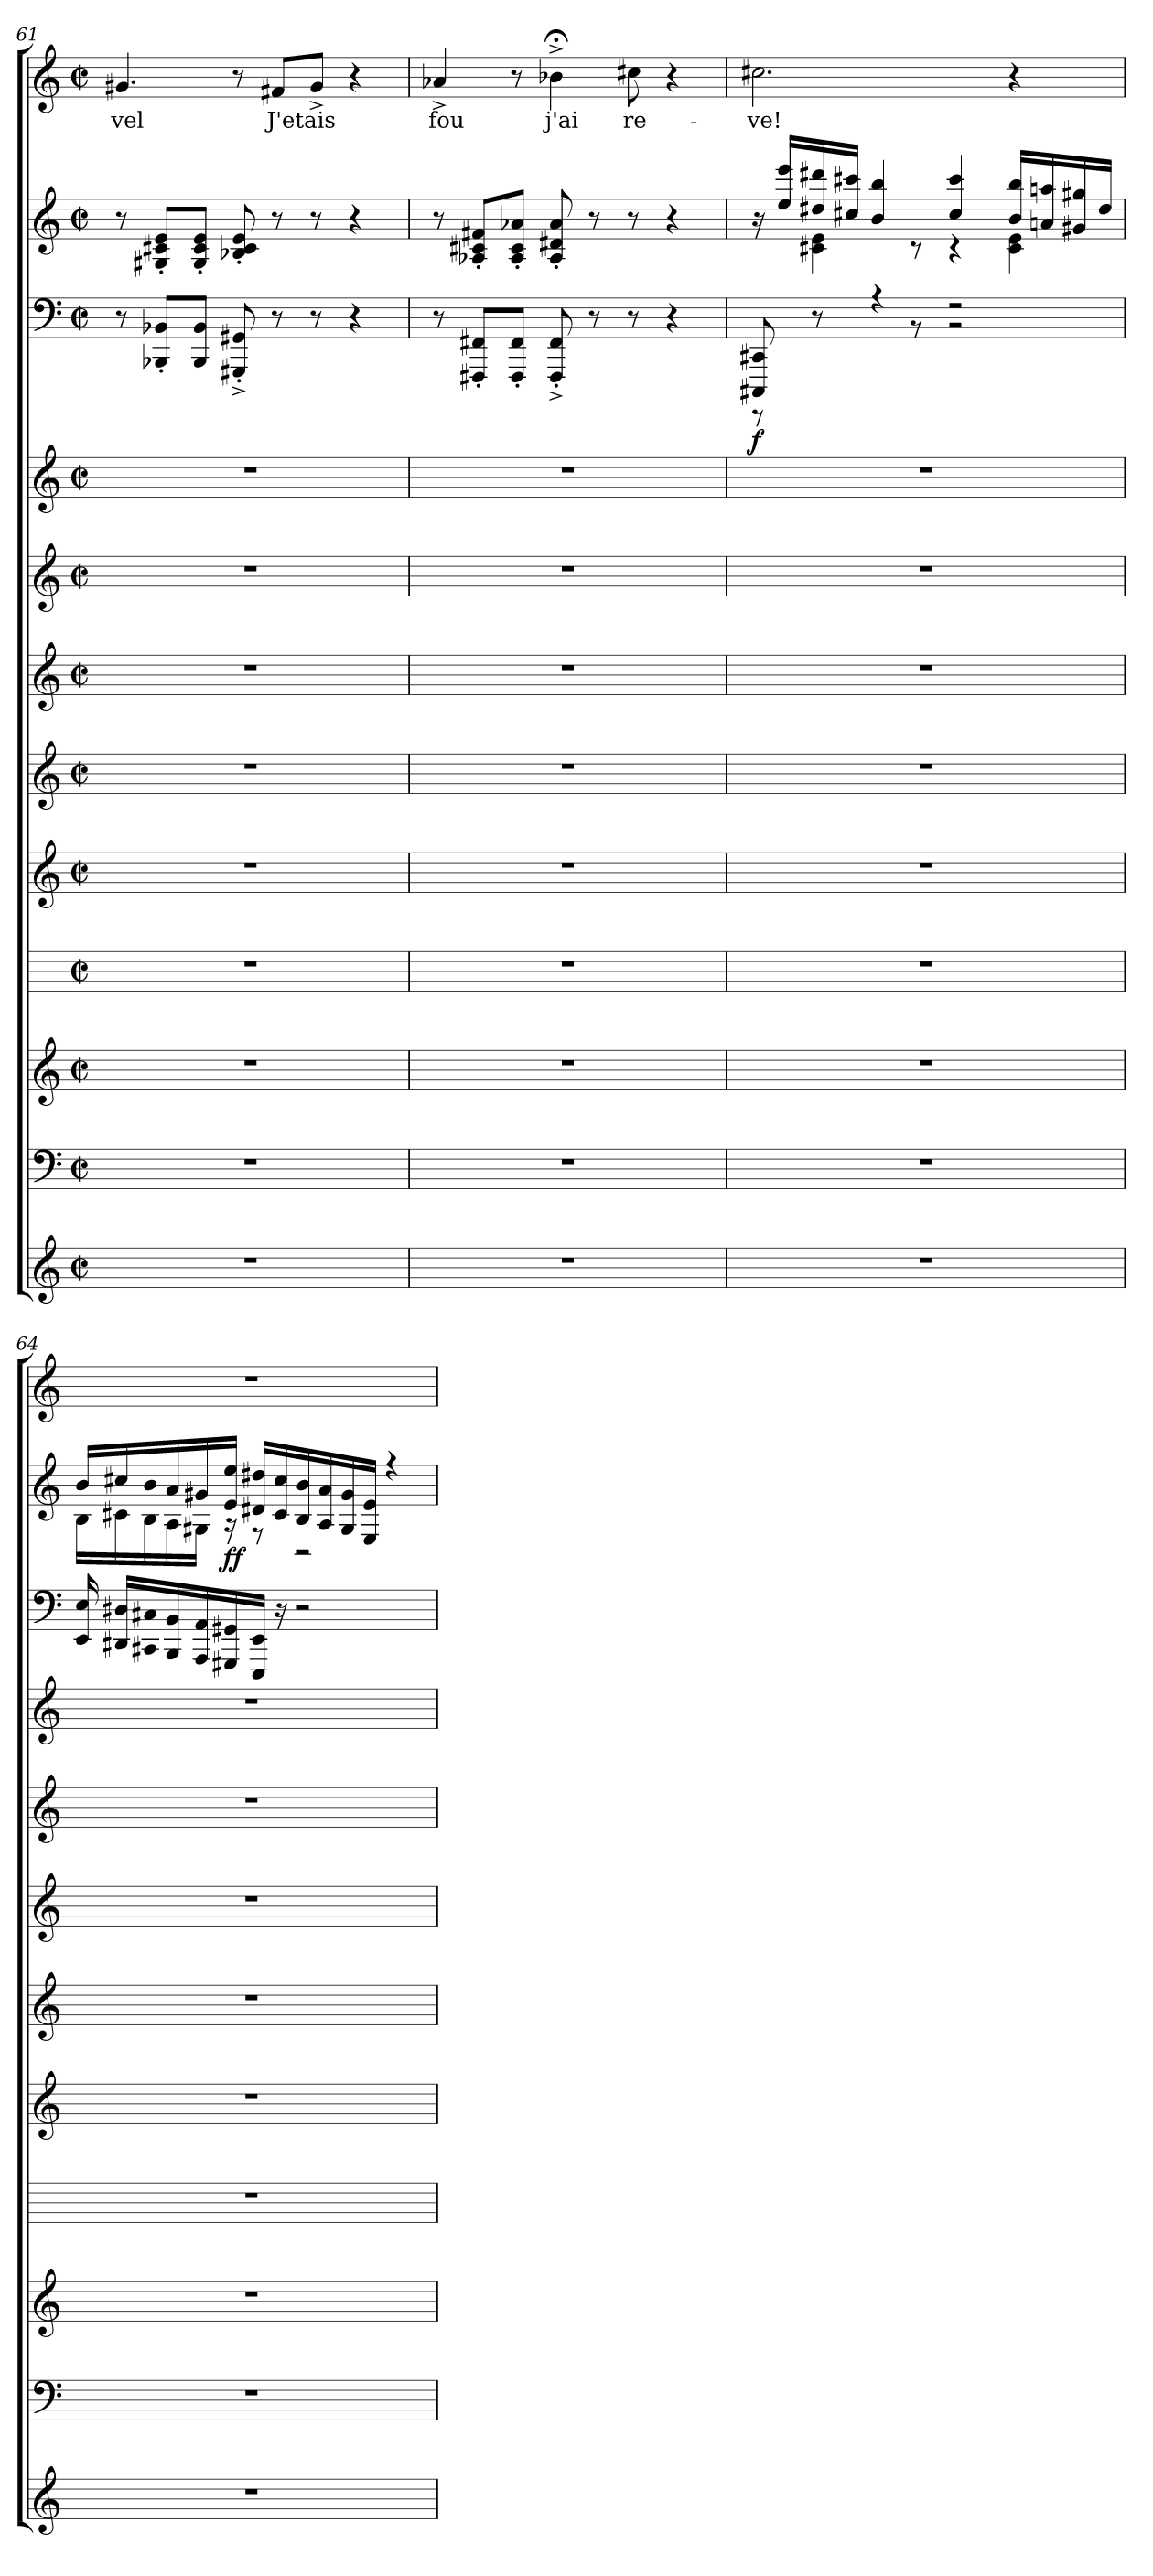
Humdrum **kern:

**kern	**kern	**kern	**kern	**kern	**kern	**kern	**kern	**kern	**kern	**dynam	**kern	**dynam	**kern	**text
*part12	*part11	*part10	*part9	*part8	*part7	*part6	*part5	*part4	*part3	*part3	*part2	*part2	*part1	*part1
*staff12	*staff11	*staff10	*staff9	*staff8	*staff7	*staff6	*staff5	*staff4	*staff3	*staff3	*staff2	*staff2	*staff1	*staff1
*clefG2	*clefF4	*clefG2	*	*clefG2	*clefG2	*clefG2	*clefG2	*clefG2	*clefF4	*	*clefG2	*	*clefG2	*
*k[]	*k[]	*k[]	*k[]	*k[]	*k[]	*k[]	*k[]	*k[]	*k[]	*	*k[]	*	*k[]	*
*C:	*C:	*C:	*C:	*C:	*C:	*C:	*C:	*C:	*C:	*	*C:	*	*C:	*
*M2/2	*M2/2	*M2/2	*M2/2	*M2/2	*M2/2	*M2/2	*M2/2	*M2/2	*M2/2	*	*M2/2	*	*M2/2	*
*met(c|)	*met(c|)	*met(c|)	*met(c|)	*met(c|)	*met(c|)	*met(c|)	*met(c|)	*met(c|)	*met(c|)	*	*met(c|)	*	*met(c|)	*
=61	=61	=61	=61	=61	=61	=61	=61	=61	=61	=61	=61	=61	=61	=61
1r	1r	1r	1r	1r	1r	1r	1r	1r	8r	.	8r	.	4.g#/	vel
.	.	.	.	.	.	.	.	.	8BBB-X'/ 8BB-X'/L	.	8G#'/ 8c#'/ 8e'/L	.	.	.
.	.	.	.	.	.	.	.	.	8BBB-/ 8BB-/J	.	8G#'/ 8c#'/ 8e'/J	.	.	.
.	.	.	.	.	.	.	.	.	8GGG#'^/ 8GG#'^/	.	8B-X'/ 8c#'/ 8e'/	.	8r	.
.	.	.	.	.	.	.	.	.	8r	.	8r	.	8f#/L	J'etais
.	.	.	.	.	.	.	.	.	8r	.	8r	.	8g#^/J	.
.	.	.	.	.	.	.	.	.	4r	.	4r	.	4r	.
=62	=62	=62	=62	=62	=62	=62	=62	=62	=62	=62	=62	=62	=62	=62
1r	1r	1r	1r	1r	1r	1r	1r	1r	8r	.	8r	.	4a-X^/	fou
.	.	.	.	.	.	.	.	.	8FFF#'/ 8FF#'/L	.	8A-X'/ 8c#'/ 8f#'/L	.	.	.
.	.	.	.	.	.	.	.	.	8FFF#'/ 8FF#'/J	.	8A-'/ 8c#'/ 8a-X'/J	.	8r	.
.	.	.	.	.	.	.	.	.	8FFF#'^/ 8FF#'^/	.	8A-'/ 8d#'/ 8a-'/	.	4b-X;<^\	j'ai
.	.	.	.	.	.	.	.	.	8r	.	8r	.	.	.
.	.	.	.	.	.	.	.	.	8r	.	8r	.	8cc#\	re-
.	.	.	.	.	.	.	.	.	4r	.	4r	.	4r	.
!!LO:LB:g=z
=63	=63	=63	=63	=63	=63	=63	=63	=63	=63	=63	=63	=63	=63	=63
*	*	*	*	*	*	*	*	*	*^	*	*^	*	*	*
1r	1r	1r	1r	1r	1r	1r	1r	1r	8CCC#/ 8CC#/	8r	f	16r	8ryy	.	2.cc#\	ve!
.	.	.	.	.	.	.	.	.	.	.	.	16ee/ 16eee/LL	.	.	.	.
.	.	.	.	.	.	.	.	.	8r	4ryy	.	16dd#/ 16ddd#/	4c#\ 4e\	.	.	.
.	.	.	.	.	.	.	.	.	.	.	.	16cc#/ 16ccc#/JJ	.	.	.	.
.	.	.	.	.	.	.	.	.	4r	.	.	4b/ 4bb/	.	.	.	.
.	.	.	.	.	.	.	.	.	.	8r	.	.	8r	.	.	.
.	.	.	.	.	.	.	.	.	2r	2r	.	4cc#/ 4ccc#/	4r	.	.	.
.	.	.	.	.	.	.	.	.	.	.	.	16b/ 16bb/LL	4c#\ 4e\	.	4r	.
.	.	.	.	.	.	.	.	.	.	.	.	16an/ 16aan/	.	.	.	.
.	.	.	.	.	.	.	.	.	.	.	.	16g#/ 16gg#/	.	.	.	.
.	.	.	.	.	.	.	.	.	.	.	.	16dd#/JJ	.	.	.	.
*	*	*	*	*	*	*	*	*	*v	*v	*	*	*	*	*	*
=64	=64	=64	=64	=64	=64	=64	=64	=64	=64	=64	=64	=64	=64	=64	=64
1r	1r	1r	1r	1r	1r	1r	1r	1r	16EE/ 16E/	.	16b/LL	16B\LL	.	1r	.
.	.	.	.	.	.	.	.	.	16DD#/ 16D#/LL	.	16cc#/	16c#\	.	.	.
.	.	.	.	.	.	.	.	.	16CC#/ 16C#/	.	16b/	16B\	.	.	.
.	.	.	.	.	.	.	.	.	16BBB/ 16BB/	.	16a/	16A\	.	.	.
.	.	.	.	.	.	.	.	.	16AAA/ 16AA/	.	16g#/	16G#\JJ	.	.	.
.	.	.	.	.	.	.	.	.	16GGG#/ 16GG#/	.	16e/ 16ee/JJ	16r	ff	.	.
.	.	.	.	.	.	.	.	.	16EEE/ 16EE/JJ	.	16d#/ 16dd#/LL	8r	.	.	.
.	.	.	.	.	.	.	.	.	16r	.	16c#/ 16cc#/	.	.	.	.
.	.	.	.	.	.	.	.	.	2r	.	16B/ 16b/	2r	.	.	.
.	.	.	.	.	.	.	.	.	.	.	16A/ 16a/	.	.	.	.
.	.	.	.	.	.	.	.	.	.	.	16G#/ 16g#/	.	.	.	.
.	.	.	.	.	.	.	.	.	.	.	16E/ 16e/JJ	.	.	.	.
.	.	.	.	.	.	.	.	.	.	.	4r	.	.	.	.
*	*	*	*	*	*	*	*	*	*	*	*v	*v	*	*	*
=	=	=	=	=	=	=	=	=	=	=	=	=	=	=
*-	*-	*-	*-	*-	*-	*-	*-	*-	*-	*-	*-	*-	*-	*-
